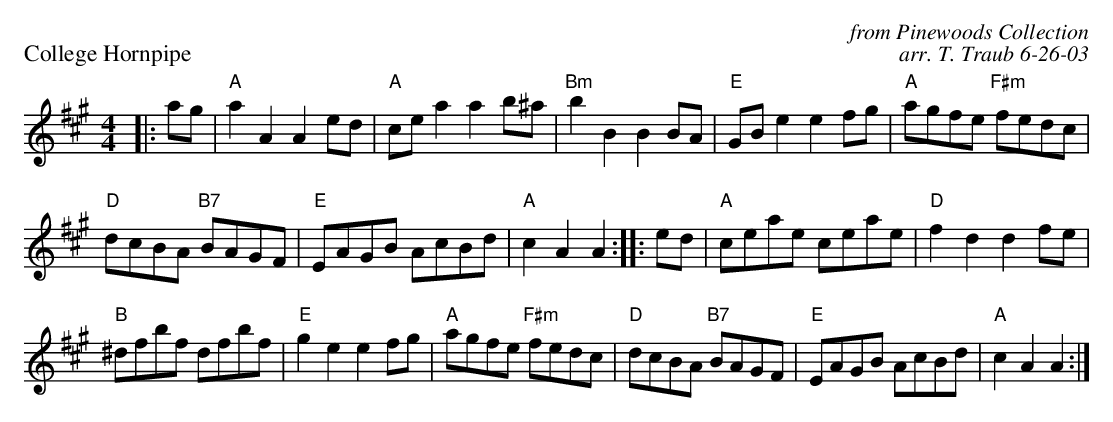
X:1
P: College Hornpipe
C: from Pinewoods Collection
C: arr. T. Traub 6-26-03
M: 4/4
L: 1/8
K: A
|: ag|"A"a2 A2 A2 ed|"A"ce a2 a2 b^a|"Bm"b2 B2 B2 BA|"E"GB e2 e2 fg|"A"agfe "F#m"fedc|
"D"dcBA "B7"BAGF|"E"EAGB AcBd|"A"c2 A2 A2 :||: ed|"A"ceae ceae|"D"f2 d2 d2 fe|
"B"^dfbf dfbf|"E"g2 e2 e2 fg|"A" agfe "F#m"fedc|"D"dcBA "B7"BAGF|"E"EAGB AcBd|"A"c2 A2 A2 :|
